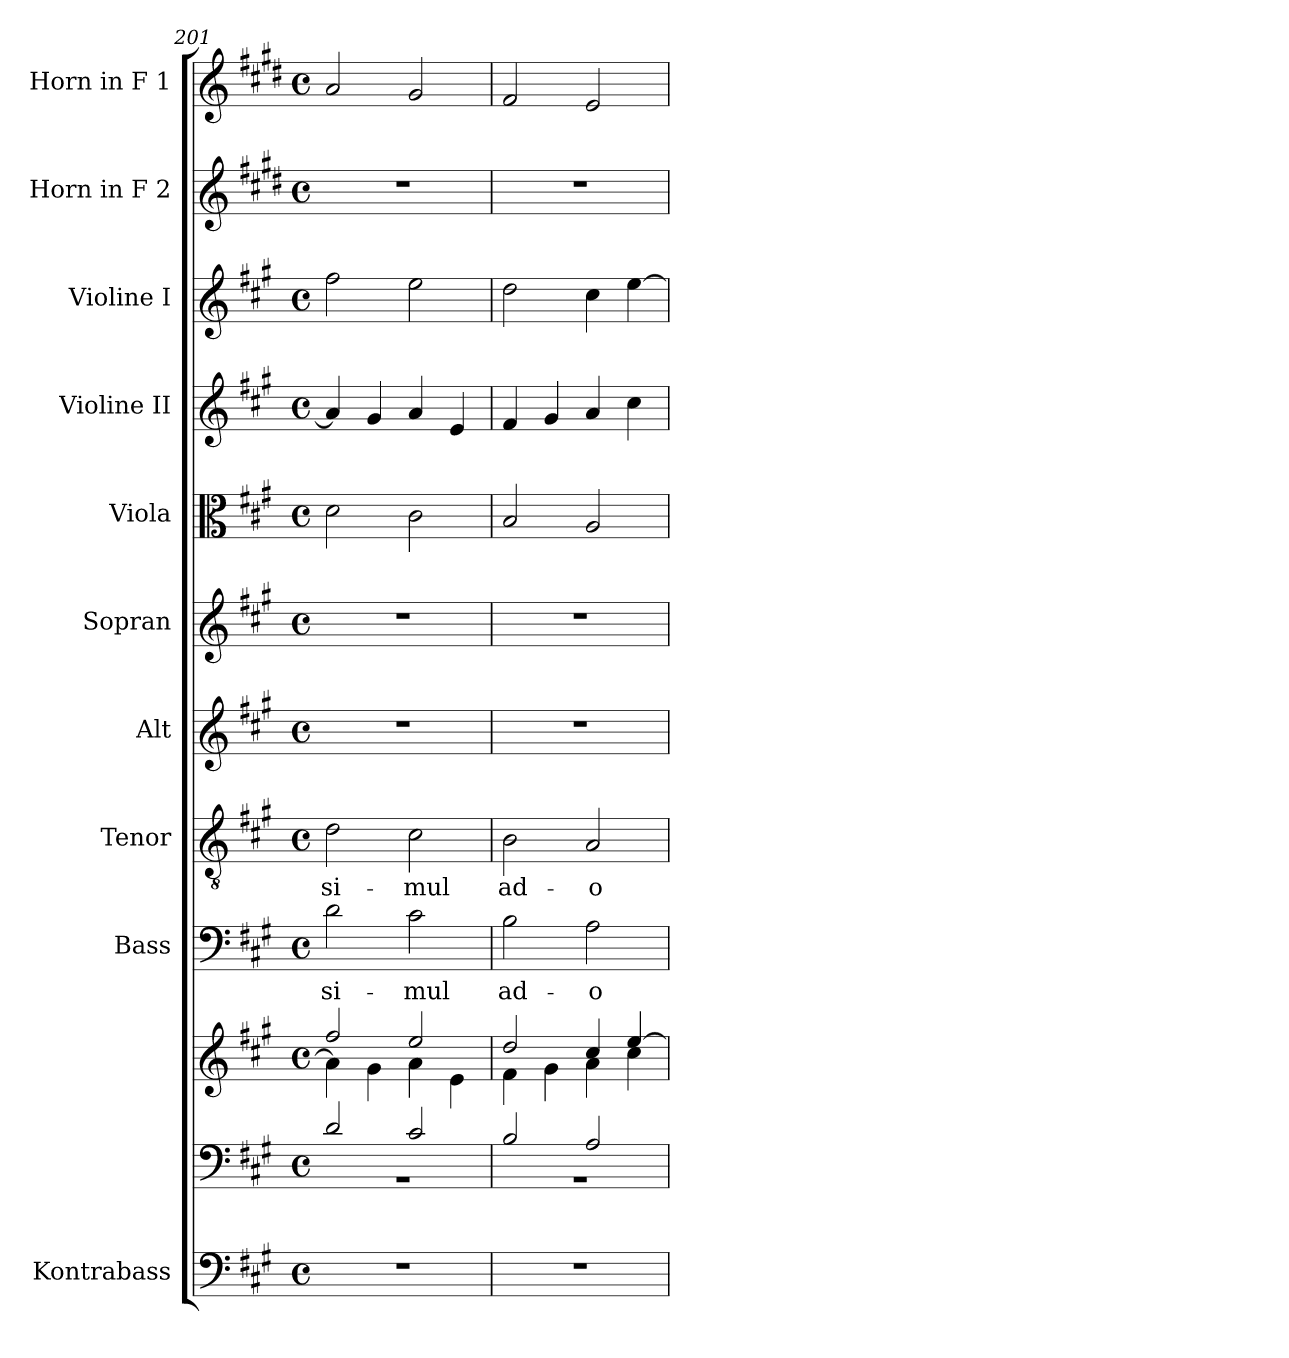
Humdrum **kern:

**kern	**kern	**kern	**kern	**text	**kern	**text	**kern	**kern	**kern	**kern	**kern	**kern	**kern
*part11	*part10	*part10	*part9	*part9	*part8	*part8	*part7	*part6	*part5	*part4	*part3	*part2	*part1
*staff12	*staff11	*staff10	*staff9	*staff9	*staff8	*staff8	*staff7	*staff6	*staff5	*staff4	*staff3	*staff2	*staff1
*I"Kontrabass	*	*	*I"Bass	*	*I"Tenor	*	*I"Alt	*I"Sopran	*I"Viola	*I"Violine II	*I"Violine I	*I"Horn in F 2	*I"Horn in F 1
*I'Kb.	*	*	*I'B.	*	*I'T.	*	*I'A.	*I'S.	*I'Vla.	*I'Vl. II	*I'Vl. I	*	*
*clefF4	*clefF4	*clefG2	*clefF4	*	*clefGv2	*	*clefG2	*clefG2	*clefC3	*clefG2	*clefG2	*clefG2	*clefG2
*ITrd7c12	*	*	*	*	*	*	*	*	*	*	*	*ITrd4c7	*ITrd4c7
*k[f#c#g#]	*k[f#c#g#]	*k[f#c#g#]	*k[f#c#g#]	*	*k[f#c#g#]	*	*k[f#c#g#]	*k[f#c#g#]	*k[f#c#g#]	*k[f#c#g#]	*k[f#c#g#]	*k[f#c#g#]	*k[f#c#g#]
*A:	*A:	*A:	*A:	*	*A:	*	*A:	*A:	*A:	*A:	*A:	*A:	*A:
*M4/4	*M4/4	*M4/4	*M4/4	*	*M4/4	*	*M4/4	*M4/4	*M4/4	*M4/4	*M4/4	*M4/4	*M4/4
*met(c)	*met(c)	*met(c)	*met(c)	*	*met(c)	*	*met(c)	*met(c)	*met(c)	*met(c)	*met(c)	*met(c)	*met(c)
=201	=201	=201	=201	=201	=201	=201	=201	=201	=201	=201	=201	=201	=201
*	*^	*^	*	*	*	*	*	*	*	*	*	*	*
!	!	!	!	!	!	!LO:LY:b	!	!LO:LY:b	!	!	!	!	!	!	!
1r	2d/	1rBB	2ff#/	4a\]	2d\	si-	2d\	si-	1r	1r	2d\	4a/]	2ff#\	1r	2d/
.	.	.	.	4g#\	.	.	.	.	.	.	.	4g#/	.	.	.
!	!	!	!	!	!	!LO:LY:b	!	!LO:LY:b	!	!	!	!	!	!	!
.	2c#/	.	2ee/	4a\	2c#\	-mul	2c#\	-mul	.	.	2c#\	4a/	2ee\	.	2c#/
.	.	.	.	4e\	.	.	.	.	.	.	.	4e/	.	.	.
!!LO:PB:g=z
=202	=202	=202	=202	=202	=202	=202	=202	=202	=202	=202	=202	=202	=202	=202	=202
!	!	!	!	!	!	!LO:LY:b	!	!LO:LY:b	!	!	!	!	!	!	!
1r	2B/	1rBB	2dd/	4f#\	2B\	ad-	2B\	ad-	1r	1r	2B/	4f#/	2dd\	1r	2B/
.	.	.	.	4g#\	.	.	.	.	.	.	.	4g#/	.	.	.
!	!	!	!	!	!	!LO:LY:b	!	!LO:LY:b	!	!	!	!	!	!	!
.	2A/	.	4cc#/	4a\	2A\	-o-	2A/	-o-	.	.	2A/	4a/	4cc#\	.	2A/
.	.	.	[>4ee/	4cc#\	.	.	.	.	.	.	.	4cc#\	[4ee\	.	.
*	*v	*v	*	*	*	*	*	*	*	*	*	*	*	*	*
*	*	*v	*v	*	*	*	*	*	*	*	*	*	*	*
=	=	=	=	=	=	=	=	=	=	=	=	=	=
*-	*-	*-	*-	*-	*-	*-	*-	*-	*-	*-	*-	*-	*-
